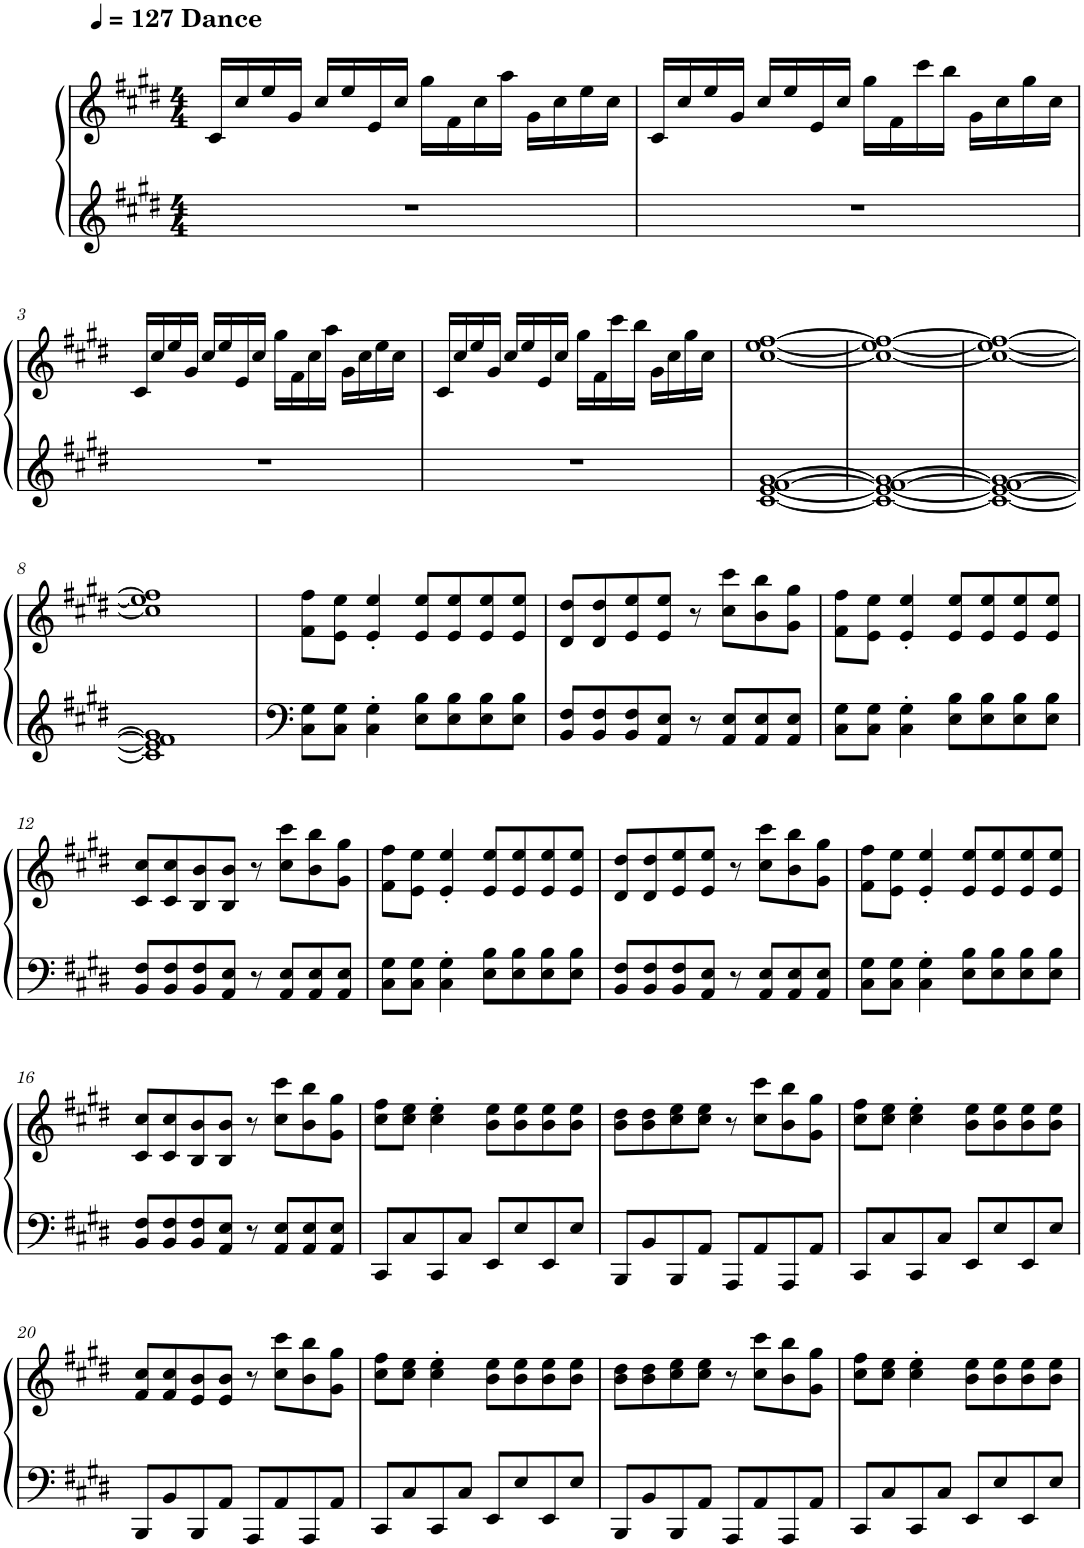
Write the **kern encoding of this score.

**kern	**kern
*part1	*part1
*staff2	*staff1
*I"Piano, [Piano] (a)	*
*I'Pno.	*
*clefG2	*clefG2
*k[f#c#g#d#]	*k[f#c#g#d#]
*M4/4	*M4/4
*MM127	*MM127
=1	=1
!	!LO:TX:a:B:t=Dance
1r	16c#/LL
.	16cc#/
.	16ee/
.	16g#/JJ
.	16cc#/LL
.	16ee/
.	16e/
.	16cc#/JJ
.	16gg#\LL
.	16f#\
.	16cc#\
.	16aa\JJ
.	16g#\LL
.	16cc#\
.	16ee\
.	16cc#\JJ
=2	=2
1r	16c#/LL
.	16cc#/
.	16ee/
.	16g#/JJ
.	16cc#/LL
.	16ee/
.	16e/
.	16cc#/JJ
.	16gg#\LL
.	16f#\
.	16ccc#\
.	16bb\JJ
.	16g#\LL
.	16cc#\
.	16gg#\
.	16cc#\JJ
!!LO:LB:g=z
=3	=3
*k[f#c#g#d#]	*k[f#c#g#d#]
1r	16c#/LL
.	16cc#/
.	16ee/
.	16g#/JJ
.	16cc#/LL
.	16ee/
.	16e/
.	16cc#/JJ
.	16gg#\LL
.	16f#\
.	16cc#\
.	16aa\JJ
.	16g#\LL
.	16cc#\
.	16ee\
.	16cc#\JJ
=4	=4
1r	16c#/LL
.	16cc#/
.	16ee/
.	16g#/JJ
.	16cc#/LL
.	16ee/
.	16e/
.	16cc#/JJ
.	16gg#\LL
.	16f#\
.	16ccc#\
.	16bb\JJ
.	16g#\LL
.	16cc#\
.	16gg#\
.	16cc#\JJ
=5	=5
[1c# [1e [1f# [1g#	[1cc# [1ee [1ff#
=6	=6
1c#_ 1e_ 1f#_ 1g#_	1cc#_ 1ee_ 1ff#_
=7	=7
1c#_ 1e_ 1f#_ 1g#_	1cc#_ 1ee_ 1ff#_
!!LO:LB:g=z
=8	=8
1c#] 1e] 1f#] 1g#]	1cc#] 1ee] 1ff#]
=9	=9
8C#\ 8G#\L	8f#\ 8ff#\L
8C#\ 8G#\J	8e\ 8ee\J
4C#\' 4G#\'	4e/' 4ee/'
8E\ 8B\L	8e/ 8ee/L
8E\ 8B\	8e/ 8ee/
8E\ 8B\	8e/ 8ee/
8E\ 8B\J	8e/ 8ee/J
=10	=10
8BB/ 8F#/L	8d#/ 8dd#/L
8BB/ 8F#/	8d#/ 8dd#/
8BB/ 8F#/	8e/ 8ee/
8AA/ 8E/J	8e/ 8ee/J
8r	8r
8AA/ 8E/L	8cc#\ 8ccc#\L
8AA/ 8E/	8b\ 8bb\
8AA/ 8E/J	8g#\ 8gg#\J
=11	=11
8C#\ 8G#\L	8f#\ 8ff#\L
8C#\ 8G#\J	8e\ 8ee\J
4C#\' 4G#\'	4e/' 4ee/'
8E\ 8B\L	8e/ 8ee/L
8E\ 8B\	8e/ 8ee/
8E\ 8B\	8e/ 8ee/
8E\ 8B\J	8e/ 8ee/J
!!LO:LB:g=z
=12	=12
8BB/ 8F#/L	8c#/ 8cc#/L
8BB/ 8F#/	8c#/ 8cc#/
8BB/ 8F#/	8B/ 8b/
8AA/ 8E/J	8B/ 8b/J
8r	8r
8AA/ 8E/L	8cc#\ 8ccc#\L
8AA/ 8E/	8b\ 8bb\
8AA/ 8E/J	8g#\ 8gg#\J
=13	=13
8C#\ 8G#\L	8f#\ 8ff#\L
8C#\ 8G#\J	8e\ 8ee\J
4C#\' 4G#\'	4e/' 4ee/'
8E\ 8B\L	8e/ 8ee/L
8E\ 8B\	8e/ 8ee/
8E\ 8B\	8e/ 8ee/
8E\ 8B\J	8e/ 8ee/J
=14	=14
8BB/ 8F#/L	8d#/ 8dd#/L
8BB/ 8F#/	8d#/ 8dd#/
8BB/ 8F#/	8e/ 8ee/
8AA/ 8E/J	8e/ 8ee/J
8r	8r
8AA/ 8E/L	8cc#\ 8ccc#\L
8AA/ 8E/	8b\ 8bb\
8AA/ 8E/J	8g#\ 8gg#\J
=15	=15
8C#\ 8G#\L	8f#\ 8ff#\L
8C#\ 8G#\J	8e\ 8ee\J
4C#\' 4G#\'	4e/' 4ee/'
8E\ 8B\L	8e/ 8ee/L
8E\ 8B\	8e/ 8ee/
8E\ 8B\	8e/ 8ee/
8E\ 8B\J	8e/ 8ee/J
!!LO:LB:g=z
=16	=16
8BB/ 8F#/L	8c#/ 8cc#/L
8BB/ 8F#/	8c#/ 8cc#/
8BB/ 8F#/	8B/ 8b/
8AA/ 8E/J	8B/ 8b/J
8r	8r
8AA/ 8E/L	8cc#\ 8ccc#\L
8AA/ 8E/	8b\ 8bb\
8AA/ 8E/J	8g#\ 8gg#\J
=17	=17
8CC#/L	8cc#\ 8ff#\L
8C#/	8cc#\ 8ee\J
8CC#/	4cc#\' 4ee\'
8C#/J	.
8EE/L	8b\ 8ee\L
8E/	8b\ 8ee\
8EE/	8b\ 8ee\
8E/J	8b\ 8ee\J
=18	=18
8BBB/L	8b\ 8dd#\L
8BB/	8b\ 8dd#\
8BBB/	8cc#\ 8ee\
8AA/J	8cc#\ 8ee\J
8AAA/L	8r
8AA/	8cc#\ 8ccc#\L
8AAA/	8b\ 8bb\
8AA/J	8g#\ 8gg#\J
=19	=19
8CC#/L	8cc#\ 8ff#\L
8C#/	8cc#\ 8ee\J
8CC#/	4cc#\' 4ee\'
8C#/J	.
8EE/L	8b\ 8ee\L
8E/	8b\ 8ee\
8EE/	8b\ 8ee\
8E/J	8b\ 8ee\J
!!LO:LB:g=z
=20	=20
8BBB/L	8f#/ 8cc#/L
8BB/	8f#/ 8cc#/
8BBB/	8e/ 8b/
8AA/J	8e/ 8b/J
8AAA/L	8r
8AA/	8cc#\ 8ccc#\L
8AAA/	8b\ 8bb\
8AA/J	8g#\ 8gg#\J
=21	=21
8CC#/L	8cc#\ 8ff#\L
8C#/	8cc#\ 8ee\J
8CC#/	4cc#\' 4ee\'
8C#/J	.
8EE/L	8b\ 8ee\L
8E/	8b\ 8ee\
8EE/	8b\ 8ee\
8E/J	8b\ 8ee\J
=22	=22
8BBB/L	8b\ 8dd#\L
8BB/	8b\ 8dd#\
8BBB/	8cc#\ 8ee\
8AA/J	8cc#\ 8ee\J
8AAA/L	8r
8AA/	8cc#\ 8ccc#\L
8AAA/	8b\ 8bb\
8AA/J	8g#\ 8gg#\J
=23	=23
8CC#/L	8cc#\ 8ff#\L
8C#/	8cc#\ 8ee\J
8CC#/	4cc#\' 4ee\'
8C#/J	.
8EE/L	8b\ 8ee\L
8E/	8b\ 8ee\
8EE/	8b\ 8ee\
8E/J	8b\ 8ee\J
=	=
*-	*-
